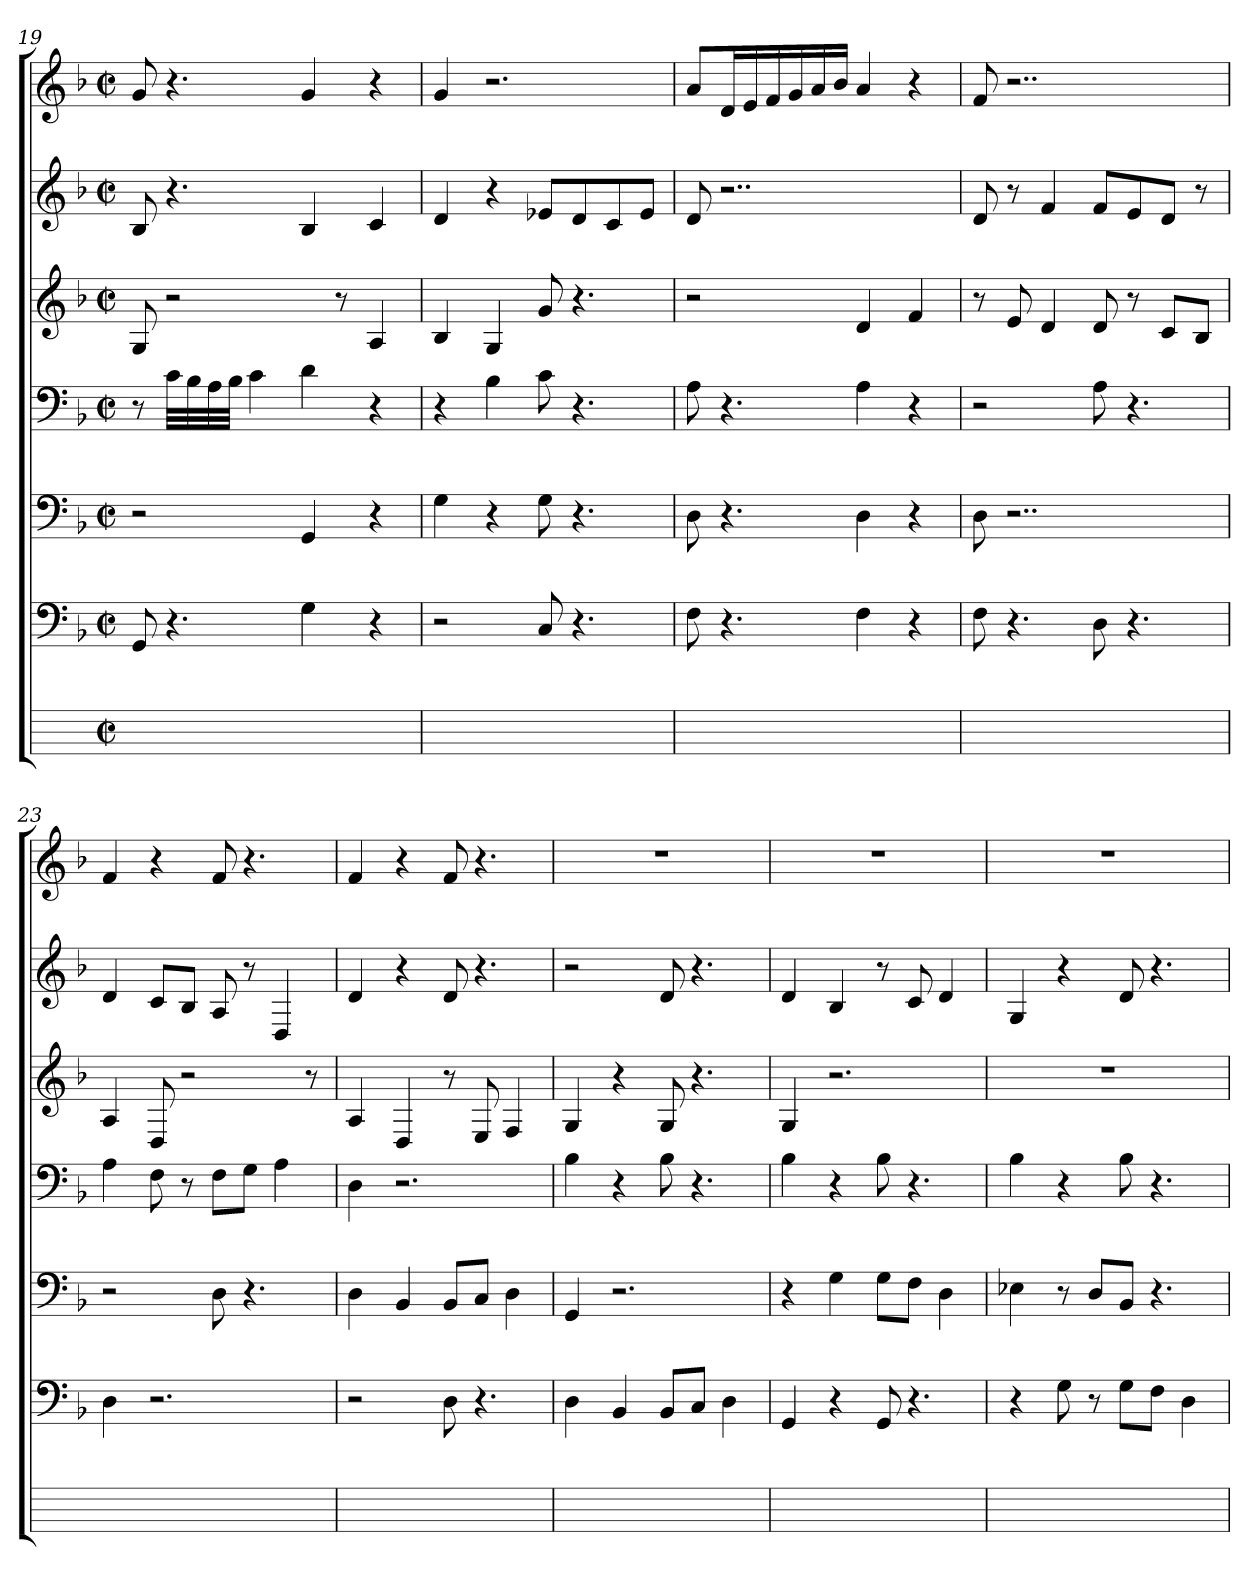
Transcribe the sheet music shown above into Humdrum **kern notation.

**kern	**kern	**kern	**kern	**kern	**kern	**kern
*part7	*part6	*part5	*part4	*part3	*part2	*part1
*staff7	*staff6	*staff5	*staff4	*staff3	*staff2	*staff1
*	*clefF4	*clefF4	*clefF4	*clefG2	*clefG2	*clefG2
*	*k[b-]	*k[b-]	*k[b-]	*k[b-]	*k[b-]	*k[b-]
*	*F:	*F:	*F:	*F:	*F:	*F:
*M2/2	*M2/2	*M2/2	*M2/2	*M2/2	*M2/2	*M2/2
*met(c|)	*met(c|)	*met(c|)	*met(c|)	*met(c|)	*met(c|)	*met(c|)
=19	=19	=19	=19	=19	=19	=19
1ryy	8GG	2r	8r	8G	8B-	8g
.	4.r	.	32ciLLL	2r	4.r	4.r
.	.	.	32B-i	.	.	.
.	.	.	32Ai	.	.	.
.	.	.	32B-iJJJ	.	.	.
.	.	.	4c	.	.	.
.	4G	4GG	4d	.	4B-j	4gj
.	.	.	.	8r	.	.
.	4r	4r	4r	4A	4c	4r
=20	=20	=20	=20	=20	=20	=20
1ryy	2r	4G	4r	4B-	4d	4gj
.	.	4r	4B-	4G	4r	2.r
.	8C	8Gj	8c	8g	8e-XL	.
.	4.r	4.r	4.r	4.r	8di	.
.	.	.	.	.	8ci	.
.	.	.	.	.	8e-iJ	.
=21	=21	=21	=21	=21	=21	=21
1ryy	8F	8D	8A	2r	8d	8aL
.	4.r	4.r	4.r	.	2..r	16diL
.	.	.	.	.	.	16ei
.	.	.	.	.	.	16fi
.	.	.	.	.	.	16gi
.	.	.	.	.	.	16ai
.	.	.	.	.	.	16b-iJJ
.	4Fj	4Dj	4Aj	4d	.	4aj
.	4r	4r	4r	4f	.	4r
=22	=22	=22	=22	=22	=22	=22
1ryy	8Fj	8Dj	2r	8r	8d	8f
.	4.r	2..r	.	8e	8r	2..r
.	.	.	.	4d	4f	.
.	8D	.	8A	8dj	8fjL	.
.	4.r	.	4.r	8r	8e	.
.	.	.	.	8cL	8dJ	.
.	.	.	.	8B-J	8r	.
=23	=23	=23	=23	=23	=23	=23
1ryy	4D	2r	4A	4A	4dj	4fj
.	2.r	.	8F	8D	8cL	4r
.	.	.	8r	2r	8B-J	.
.	.	8D	8FjL	.	8A	8fj
.	.	4.r	8GJ	.	8r	4.r
.	.	.	4A	.	4D	.
.	.	.	.	8r	.	.
=24	=24	=24	=24	=24	=24	=24
1ryy	2r	4D	4D	4AZ	4d	4fj
.	.	4BB-	2.r	4D	4r	4r
.	8D	8BB-jL	.	8r	8dj	8fj
.	4.r	8CJ	.	8E	4.r	4.r
.	.	4D	.	4F	.	.
=25	=25	=25	=25	=25	=25	=25
1ryy	4D	4GG	4B-	4G	2r	1r
.	4BB-	2.r	4r	4r	.	.
.	8BB-jL	.	8B-j	8Gj	8d	.
.	8CJ	.	4.r	4.r	4.r	.
.	4D	.	.	.	.	.
=26	=26	=26	=26	=26	=26	=26
1ryy	4GG	4r	4B-j	4Gj	4d	1r
.	4r	4G	4r	2.r	4B-	.
.	8GGj	8GjL	8B-j	.	8r	.
.	4.r	8FJ	4.r	.	8c	.
.	.	4D	.	.	4d	.
=27	=27	=27	=27	=27	=27	=27
1ryy	4r	4E-X	4B-	1r	4G	1r
.	8G	8r	4r	.	4r	.
.	8r	8DL	.	.	.	.
.	8GjL	8BB-J	8B-j	.	8d	.
.	8FJ	4.r	4.r	.	4.r	.
.	4D	.	.	.	.	.
=	=	=	=	=	=	=
*-	*-	*-	*-	*-	*-	*-
